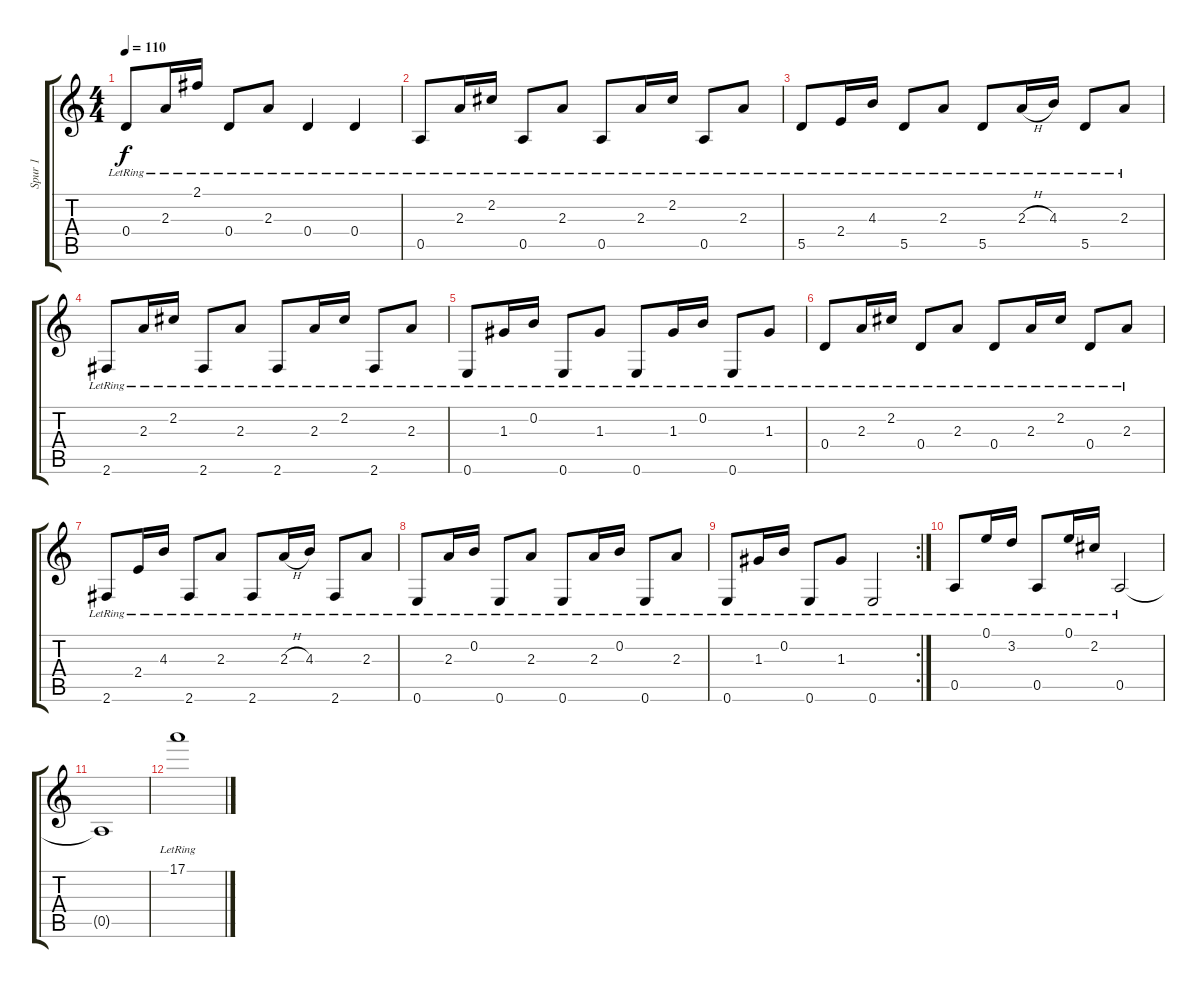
\track ("Spur 1" "Spur 1") {instrument acousticguitarsteel}
\staff {score tabs}
\tuning (E4 B3 G3 D3 A2 E2) {hide}
\ts (4 4)
\tempo 110
\clef g2
\ks c
0.4{lr}.8{dy f} 2.3{lr}.16 2.1{lr}.16 0.4{lr}.8 2.3{lr}.8 0.4{lr}.4 0.4{lr}.4 |
0.5{lr}.8 2.3{lr}.16 2.2{lr}.16 0.5{lr}.8 2.3{lr}.8 0.5{lr}.8 2.3{lr}.16 2.2{lr}.16 0.5{lr}.8 2.3{lr}.8 |
5.5{lr}.8 2.4{lr}.16 4.3{lr}.16 5.5{lr}.8 2.3{lr}.8 5.5{lr}.8 2.3{h lr}.16 4.3{lr}.16 5.5{lr}.8 2.3{lr}.8 |
2.6{lr}.8 2.3{lr}.16 2.2{lr}.16 2.6{lr}.8 2.3{lr}.8 2.6{lr}.8 2.3{lr}.16 2.2{lr}.16 2.6{lr}.8 2.3{lr}.8 |
0.6{lr}.8 1.3{lr}.16 0.2{lr}.16 0.6{lr}.8 1.3{lr}.8 0.6{lr}.8 1.3{lr}.16 0.2{lr}.16 0.6{lr}.8 1.3{lr}.8 |
0.4{lr}.8 2.3{lr}.16 2.2{lr}.16 0.4{lr}.8 2.3{lr}.8 0.4{lr}.8 2.3{lr}.16 2.2{lr}.16 0.4{lr}.8 2.3{lr}.8 |
2.6{lr}.8 2.4{lr}.16 4.3{lr}.16 2.6{lr}.8 2.3{lr}.8 2.6{lr}.8 2.3{h lr}.16 4.3{lr}.16 2.6{lr}.8 2.3{lr}.8 |
0.6{lr}.8 2.3{lr}.16 0.2{lr}.16 0.6{lr}.8 2.3{lr}.8 0.6{lr}.8 2.3{lr}.16 0.2{lr}.16 0.6{lr}.8 2.3{lr}.8 |
\rc 2
0.6{lr}.8 1.3{lr}.16 0.2{lr}.16 0.6{lr}.8 1.3{lr}.8 0.6{lr}.2 |
0.5{lr}.8 0.1{lr}.16 3.2{lr}.16 0.5{lr}.8 0.1{lr}.16 2.2{lr}.16 0.5{lr}.2 |
0.5{t}.1 |
17.1{lr}.1
